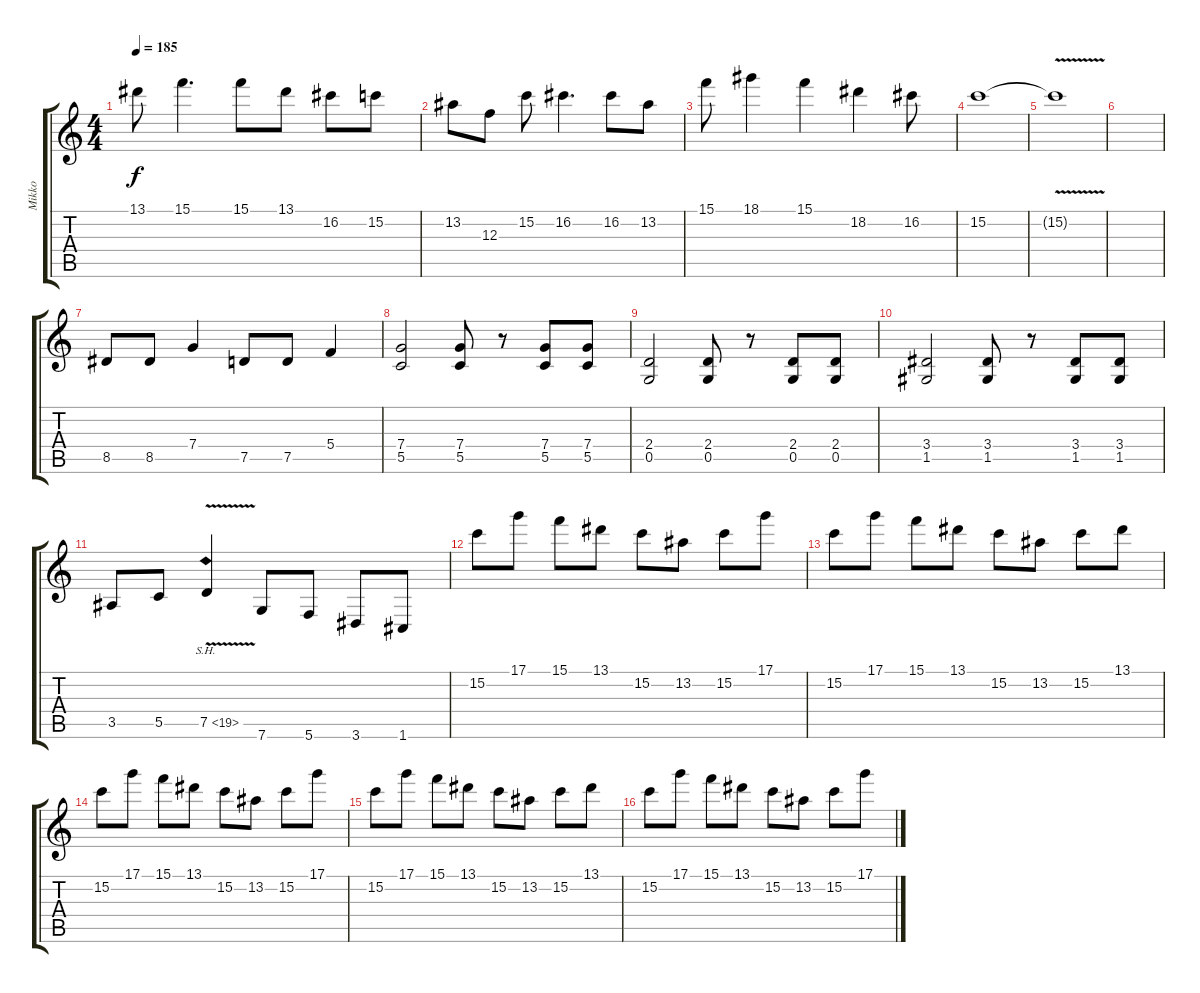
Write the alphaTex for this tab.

\track ("Mikko" "Mikko") {instrument distortionguitar}
\staff {score tabs}
\tuning (D4 A3 F3 C3 G2 C2) {hide}
\ts (4 4)
\tempo 185
\clef g2
\ks c
13.1.8{dy f} 15.1.4{d} 15.1.8 13.1.8 16.2.8 15.2.8 |
13.2.8 12.3.8 15.2.8 16.2.4{d} 16.2.8 13.2.8 |
15.1.8 18.1.4 15.1.4 18.2.4 16.2.8 |
15.2.1 |
15.2{v t}.1 |
|
8.5.8 8.5.8 7.4.4 7.5.8 7.5.8 5.4.4 |
(7.4 5.5).2 (7.4 5.5).8 r.8 (7.4 5.5).8 (7.4 5.5).8 |
(2.4 0.5).2 (2.4 0.5).8 r.8 (2.4 0.5).8 (2.4 0.5).8 |
(3.4 1.5).2 (3.4 1.5).8 r.8 (3.4 1.5).8 (3.4 1.5).8 |
3.5.8 5.5.8 7.5{sh 12 v}.4 7.6.8 5.6.8 3.6.8 1.6.8 |
15.2.8 17.1.8 15.1.8 13.1.8 15.2.8 13.2.8 15.2.8 17.1.8 |
15.2.8 17.1.8 15.1.8 13.1.8 15.2.8 13.2.8 15.2.8 13.1.8 |
15.2.8 17.1.8 15.1.8 13.1.8 15.2.8 13.2.8 15.2.8 17.1.8 |
15.2.8 17.1.8 15.1.8 13.1.8 15.2.8 13.2.8 15.2.8 13.1.8 |
15.2.8 17.1.8 15.1.8 13.1.8 15.2.8 13.2.8 15.2.8 17.1.8
